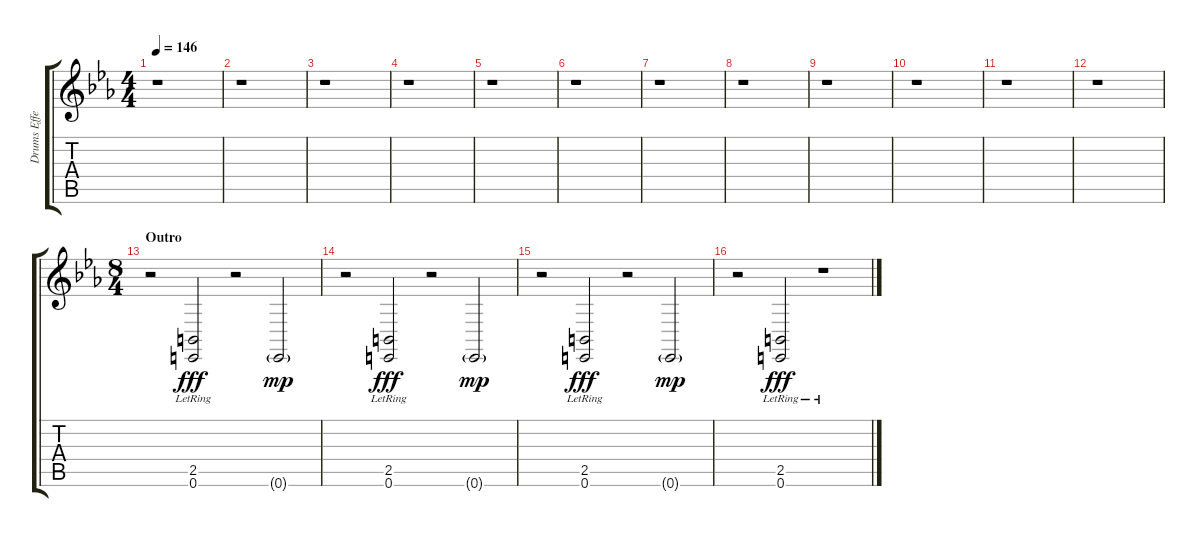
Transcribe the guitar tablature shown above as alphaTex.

\track ("Drums Effect 1" "Drums Effe") {instrument timpani}
\staff {score tabs}
\tuning (E4 B3 G3 D3 A2 E2) {hide}
\ts (4 4)
\tempo 146
\clef g2
\ks eb
r.1{dy fff} |
r.1 |
r.1 |
r.1 |
r.1 |
r.1 |
r.1 |
r.1 |
r.1 |
r.1 |
r.1 |
r.1 |
\ts (8 4)
\section ("" "Outro")
r.2 (2.5{lr} 0.6{lr}).2 r.2 0.6{g}.2{dy mp} |
r.2 (2.5{lr} 0.6{lr}).2{dy fff} r.2 0.6{g}.2{dy mp} |
r.2 (2.5{lr} 0.6{lr}).2{dy fff} r.2 0.6{g}.2{dy mp} |
r.2 (2.5{lr} 0.6{lr}).2{dy fff} r.1
